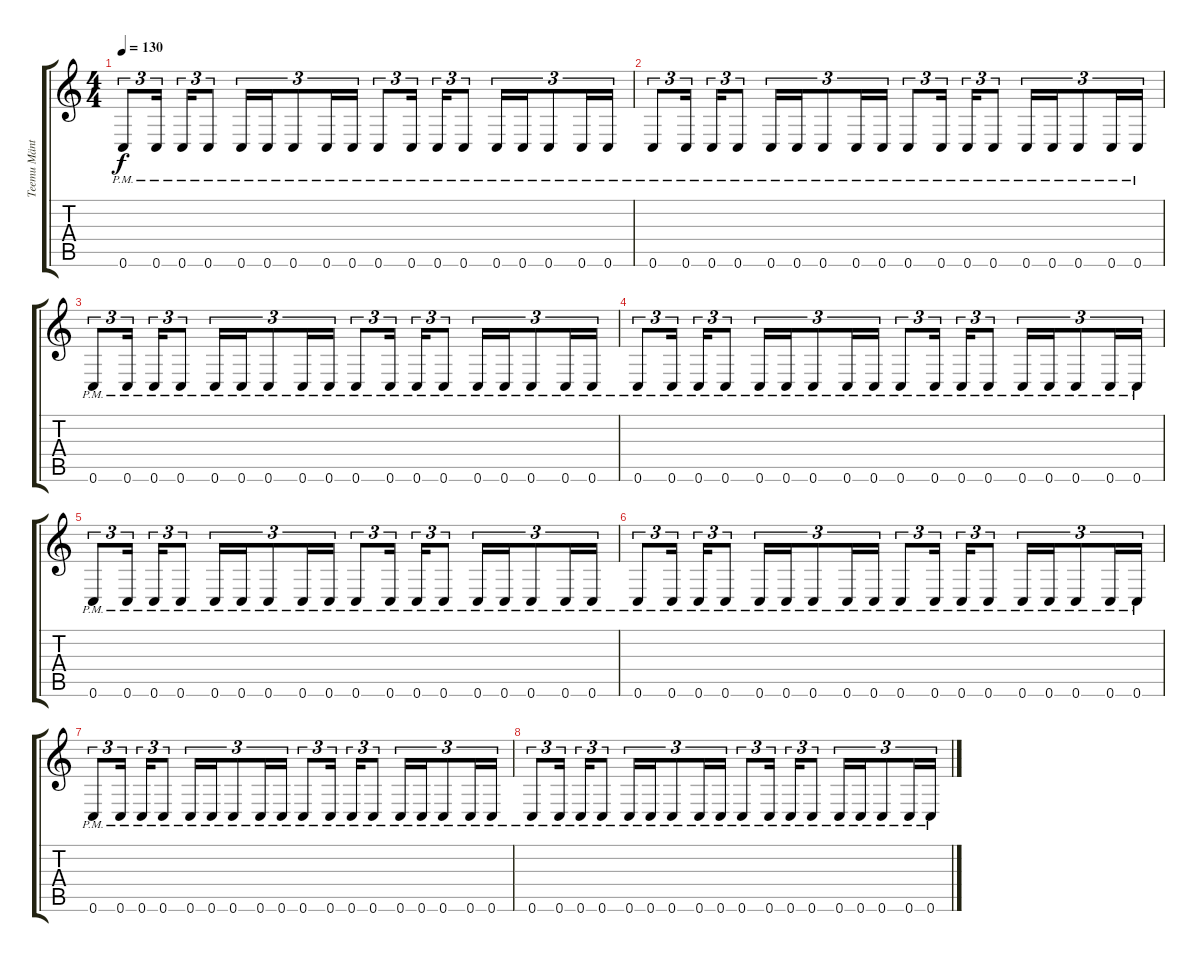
\track ("Teemu Mäntysaari" "Teemu Mänt") {instrument distortionguitar}
\staff {score tabs}
\tuning (D4 A3 F3 C3 G2 C2) {hide}
\ts (4 4)
\tempo 130
\clef g2
\ks c
0.6{pm}.8{tu (3 2) dy f} 0.6{pm}.16{tu (3 2) beam splitsecondary} 0.6{pm}.16{tu (3 2)} 0.6{pm}.8{tu (3 2)} 0.6{pm}.16{tu (3 2)} 0.6{pm}.16{tu (3 2)} 0.6{pm}.8{tu (3 2)} 0.6{pm}.16{tu (3 2)} 0.6{pm}.16{tu (3 2)} 0.6{pm}.8{tu (3 2)} 0.6{pm}.16{tu (3 2) beam splitsecondary} 0.6{pm}.16{tu (3 2)} 0.6{pm}.8{tu (3 2)} 0.6{pm}.16{tu (3 2)} 0.6{pm}.16{tu (3 2)} 0.6{pm}.8{tu (3 2)} 0.6{pm}.16{tu (3 2)} 0.6{pm}.16{tu (3 2)} |
0.6{pm}.8{tu (3 2)} 0.6{pm}.16{tu (3 2) beam splitsecondary} 0.6{pm}.16{tu (3 2)} 0.6{pm}.8{tu (3 2)} 0.6{pm}.16{tu (3 2)} 0.6{pm}.16{tu (3 2)} 0.6{pm}.8{tu (3 2)} 0.6{pm}.16{tu (3 2)} 0.6{pm}.16{tu (3 2)} 0.6{pm}.8{tu (3 2)} 0.6{pm}.16{tu (3 2) beam splitsecondary} 0.6{pm}.16{tu (3 2)} 0.6{pm}.8{tu (3 2)} 0.6{pm}.16{tu (3 2)} 0.6{pm}.16{tu (3 2)} 0.6{pm}.8{tu (3 2)} 0.6{pm}.16{tu (3 2)} 0.6{pm}.16{tu (3 2)} |
0.6{pm}.8{tu (3 2)} 0.6{pm}.16{tu (3 2) beam splitsecondary} 0.6{pm}.16{tu (3 2)} 0.6{pm}.8{tu (3 2)} 0.6{pm}.16{tu (3 2)} 0.6{pm}.16{tu (3 2)} 0.6{pm}.8{tu (3 2)} 0.6{pm}.16{tu (3 2)} 0.6{pm}.16{tu (3 2)} 0.6{pm}.8{tu (3 2)} 0.6{pm}.16{tu (3 2) beam splitsecondary} 0.6{pm}.16{tu (3 2)} 0.6{pm}.8{tu (3 2)} 0.6{pm}.16{tu (3 2)} 0.6{pm}.16{tu (3 2)} 0.6{pm}.8{tu (3 2)} 0.6{pm}.16{tu (3 2)} 0.6{pm}.16{tu (3 2)} |
0.6{pm}.8{tu (3 2)} 0.6{pm}.16{tu (3 2) beam splitsecondary} 0.6{pm}.16{tu (3 2)} 0.6{pm}.8{tu (3 2)} 0.6{pm}.16{tu (3 2)} 0.6{pm}.16{tu (3 2)} 0.6{pm}.8{tu (3 2)} 0.6{pm}.16{tu (3 2)} 0.6{pm}.16{tu (3 2)} 0.6{pm}.8{tu (3 2)} 0.6{pm}.16{tu (3 2) beam splitsecondary} 0.6{pm}.16{tu (3 2)} 0.6{pm}.8{tu (3 2)} 0.6{pm}.16{tu (3 2)} 0.6{pm}.16{tu (3 2)} 0.6{pm}.8{tu (3 2)} 0.6{pm}.16{tu (3 2)} 0.6{pm}.16{tu (3 2)} |
0.6{pm}.8{tu (3 2)} 0.6{pm}.16{tu (3 2) beam splitsecondary} 0.6{pm}.16{tu (3 2)} 0.6{pm}.8{tu (3 2)} 0.6{pm}.16{tu (3 2)} 0.6{pm}.16{tu (3 2)} 0.6{pm}.8{tu (3 2)} 0.6{pm}.16{tu (3 2)} 0.6{pm}.16{tu (3 2)} 0.6{pm}.8{tu (3 2)} 0.6{pm}.16{tu (3 2) beam splitsecondary} 0.6{pm}.16{tu (3 2)} 0.6{pm}.8{tu (3 2)} 0.6{pm}.16{tu (3 2)} 0.6{pm}.16{tu (3 2)} 0.6{pm}.8{tu (3 2)} 0.6{pm}.16{tu (3 2)} 0.6{pm}.16{tu (3 2)} |
0.6{pm}.8{tu (3 2)} 0.6{pm}.16{tu (3 2) beam splitsecondary} 0.6{pm}.16{tu (3 2)} 0.6{pm}.8{tu (3 2)} 0.6{pm}.16{tu (3 2)} 0.6{pm}.16{tu (3 2)} 0.6{pm}.8{tu (3 2)} 0.6{pm}.16{tu (3 2)} 0.6{pm}.16{tu (3 2)} 0.6{pm}.8{tu (3 2)} 0.6{pm}.16{tu (3 2) beam splitsecondary} 0.6{pm}.16{tu (3 2)} 0.6{pm}.8{tu (3 2)} 0.6{pm}.16{tu (3 2)} 0.6{pm}.16{tu (3 2)} 0.6{pm}.8{tu (3 2)} 0.6{pm}.16{tu (3 2)} 0.6{pm}.16{tu (3 2)} |
0.6{pm}.8{tu (3 2)} 0.6{pm}.16{tu (3 2) beam splitsecondary} 0.6{pm}.16{tu (3 2)} 0.6{pm}.8{tu (3 2)} 0.6{pm}.16{tu (3 2)} 0.6{pm}.16{tu (3 2)} 0.6{pm}.8{tu (3 2)} 0.6{pm}.16{tu (3 2)} 0.6{pm}.16{tu (3 2)} 0.6{pm}.8{tu (3 2)} 0.6{pm}.16{tu (3 2) beam splitsecondary} 0.6{pm}.16{tu (3 2)} 0.6{pm}.8{tu (3 2)} 0.6{pm}.16{tu (3 2)} 0.6{pm}.16{tu (3 2)} 0.6{pm}.8{tu (3 2)} 0.6{pm}.16{tu (3 2)} 0.6{pm}.16{tu (3 2)} |
0.6{pm}.8{tu (3 2)} 0.6{pm}.16{tu (3 2) beam splitsecondary} 0.6{pm}.16{tu (3 2)} 0.6{pm}.8{tu (3 2)} 0.6{pm}.16{tu (3 2)} 0.6{pm}.16{tu (3 2)} 0.6{pm}.8{tu (3 2)} 0.6{pm}.16{tu (3 2)} 0.6{pm}.16{tu (3 2)} 0.6{pm}.8{tu (3 2)} 0.6{pm}.16{tu (3 2) beam splitsecondary} 0.6{pm}.16{tu (3 2)} 0.6{pm}.8{tu (3 2)} 0.6{pm}.16{tu (3 2)} 0.6{pm}.16{tu (3 2)} 0.6{pm}.8{tu (3 2)} 0.6{pm}.16{tu (3 2)} 0.6{pm}.16{tu (3 2)}
